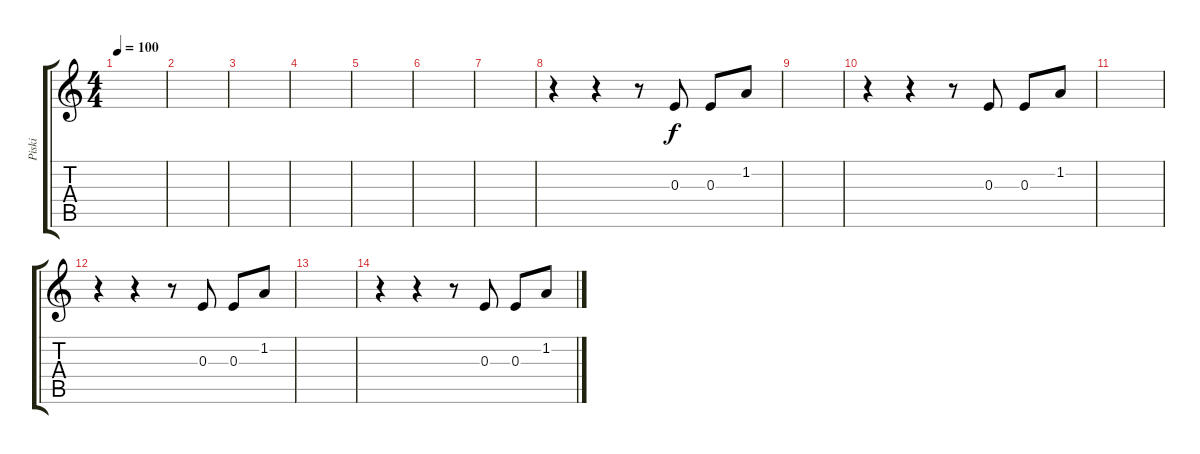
\track ("Piski" "Piski") {instrument guitarharmonics}
\staff {score tabs}
\tuning (Db4 Ab3 E3 B2 Gb2 B1) {hide}
\ts (4 4)
\tempo 100
\clef g2
\ks c
|
|
|
|
|
|
|
r.4 r.4 r.8 0.3.8 0.3.8 1.2.8 |
|
r.4 r.4 r.8 0.3.8 0.3.8 1.2.8 |
|
r.4 r.4 r.8 0.3.8 0.3.8 1.2.8 |
|
r.4 r.4 r.8 0.3.8 0.3.8 1.2.8
